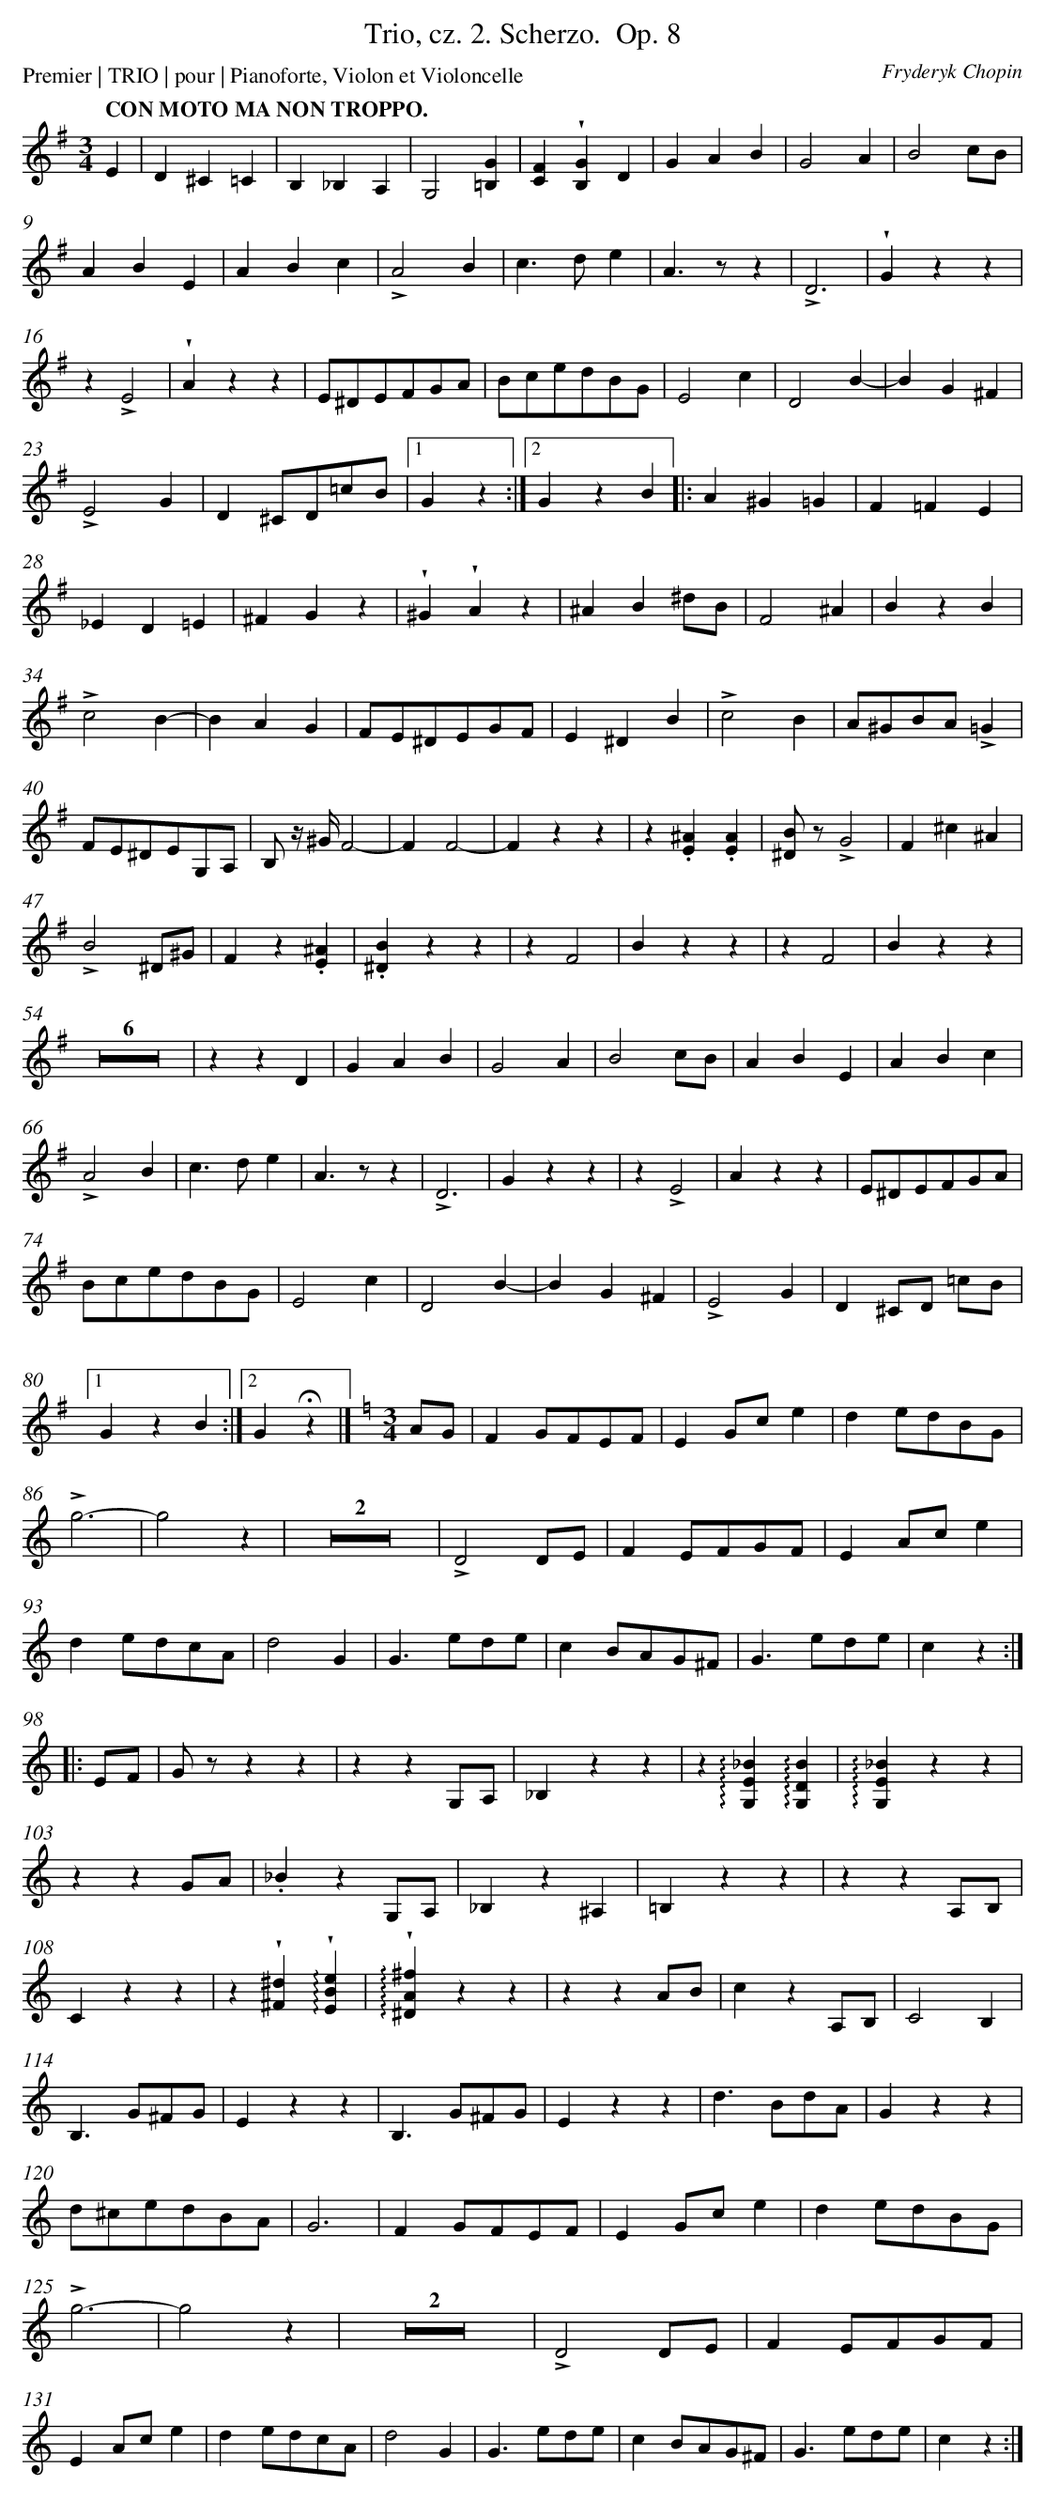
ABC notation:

X:1
T: Trio, cz. 2. Scherzo.	 Op. 8
C: Fryderyk Chopin
L: 1/4
M: 3/4
P: Premier | TRIO | pour | Pianoforte, Violon et Violoncelle
Q: "CON MOTO MA NON TROPPO."
K: G clef=treble
E [I:setbarnb 2]|
D^C=C |
B,_B,A, |
G,2[G=B,] |
[FC]!wedge![GB,]D |
GAB |
G2A |
B2c/B/ |
ABE |
ABc |
!accent!A2B |
c>de |
A>zz |
!accent!D3 |
!wedge!Gzz |
z!accent!E2 |
!wedge!Azz |
E/^D/E/F/G/A/ |
B/c/e/d/B/G/ |
E2c |
D2B- |
BG^F |
!accent!E2G |
D^C/D/=c/B/ |[1
Gz :|][2
GzB ]|:
A^G=G |
F=FE |
_ED=E |
^FGz |
!wedge!^G!wedge!Az |
^AB^d/B/ |
F2^A |
BzB |
!accent!c2B- |
BAG |
F/E/^D/E/G/F/ |
E^DB |
!accent!c2B |
A/^G/B/A/!accent!=G |
F/E/^D/E/G,/A,/ |
B,/ z// ^G//F2- |
FF2- |
Fzz |
z.[^AE].[AE] |
[B/^D/] z/!accent!G2 |
F^c^A |
!accent!B2^D/^G/ |
Fz.[^AE] |
.[B^D]zz |
zF2 |
Bzz |
zF2 |
Bzz |
Z6 |
zzD |
GAB |
G2A |
B2c/B/ |
ABE |
ABc |
!accent!A2B |
c>de |
A>zz |
!accent!D3 |
Gzz |
z!accent!E2 |
Azz |
E/^D/E/F/G/A/ |
B/c/e/d/B/G/ |
E2c |
D2B- |
BG^F |
!accent!E2G |
D^C/D/ =c/B/ |[1
GzB :|][2
G!fermata!z |]
 [K:C] [M:3/4]A/G/ [I:setbarnb 83]|
FG/F/E/F/ |
EG/c/e |
de/d/B/G/ |
!accent!g3- |
g2z |
Z2 |
!accent!D2D/E/ |
FE/F/G/F/ |
EA/c/e |
de/d/c/A/ |
d2G |
G>ed/e/ |
cB/A/G/^F/ |
G>ed/e/ |
cz [I:setbarnb 98]:|]|:
E/F/ |
G/ z/zz |
zzG,/A,/ |
_B,zz |
z!arpeggio![_BEG,]!arpeggio![BDG,] |
!arpeggio![_BEG,]zz |
zzG/A/ |
._BzG,/A,/ |
_B,z^A, |
=B,zz |
zzA,/B,/ |
Czz |
z!wedge![^d^F]!wedge!!arpeggio![eBE] |
!wedge!!arpeggio![^fA^D]zz |
zzA/B/ |
czA,/B,/ |
C2B, |
B,>G^F/G/ |
Ezz |
B,>G^F/G/ |
Ezz |
d>Bd/A/ |
Gzz |
d/^c/e/d/B/A/ |
G3 |
FG/F/E/F/ |
EG/c/e |
de/d/B/G/ |
!accent!g3- |
g2z |
Z2 |
!accent!D2D/E/ |
FE/F/G/F/ |
EA/c/e |
de/d/c/A/ |
d2G |
G>ed/e/ |
cB/A/G/^F/ |
G>ed/e/ |
cz :|]
